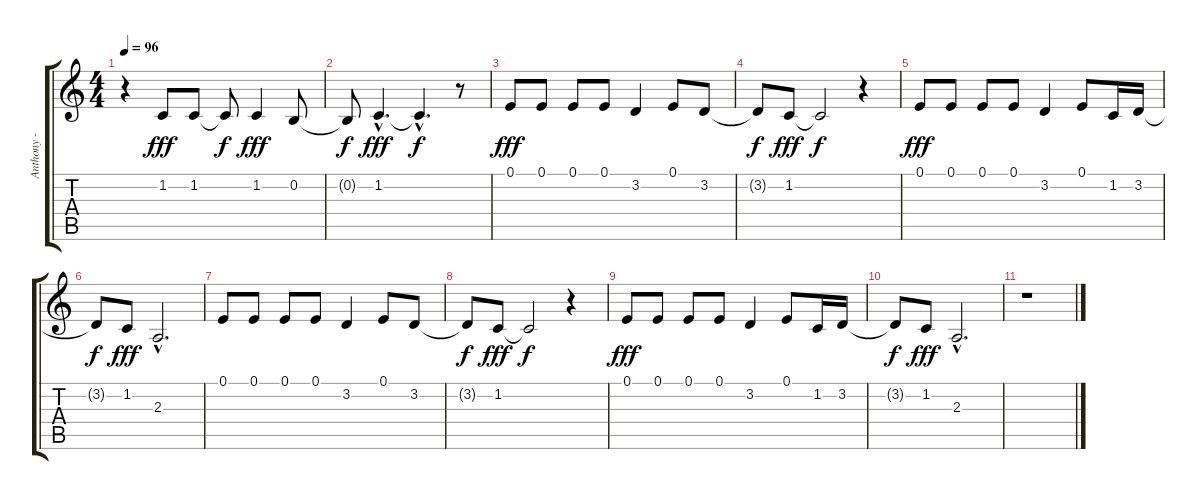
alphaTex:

\track ("Anthony - Vox" "Anthony - ") {instrument bassoon}
\staff {score tabs}
\tuning (E4 B3 G3 D3 A2 E2) {hide}
\ts (4 4)
\tempo 96
\clef g2
\ks c
r.4{dy f} 1.2.8{dy fff} 1.2.8 1.2{t}.8{dy f} 1.2.4{dy fff} 0.2.8 |
0.2{t}.8{dy f} 1.2{hac}.4{d dy fff} 1.2{hac t}.4{d dy f} r.8 |
0.1.8{dy fff} 0.1.8 0.1.8 0.1.8 3.2.4 0.1.8 3.2.8 |
3.2{t}.8{dy f} 1.2.8{dy fff} 1.2{t}.2{dy f} r.4 |
0.1.8{dy fff} 0.1.8 0.1.8 0.1.8 3.2.4 0.1.8 1.2.16 3.2.16 |
3.2{t}.8{dy f} 1.2.8{dy fff} 2.3{hac}.2{d} |
0.1.8 0.1.8 0.1.8 0.1.8 3.2.4 0.1.8 3.2.8 |
3.2{t}.8{dy f} 1.2.8{dy fff} 1.2{t}.2{dy f} r.4 |
0.1.8{dy fff} 0.1.8 0.1.8 0.1.8 3.2.4 0.1.8 1.2.16 3.2.16 |
3.2{t}.8{dy f} 1.2.8{dy fff} 2.3{hac}.2{d} |
r.1
